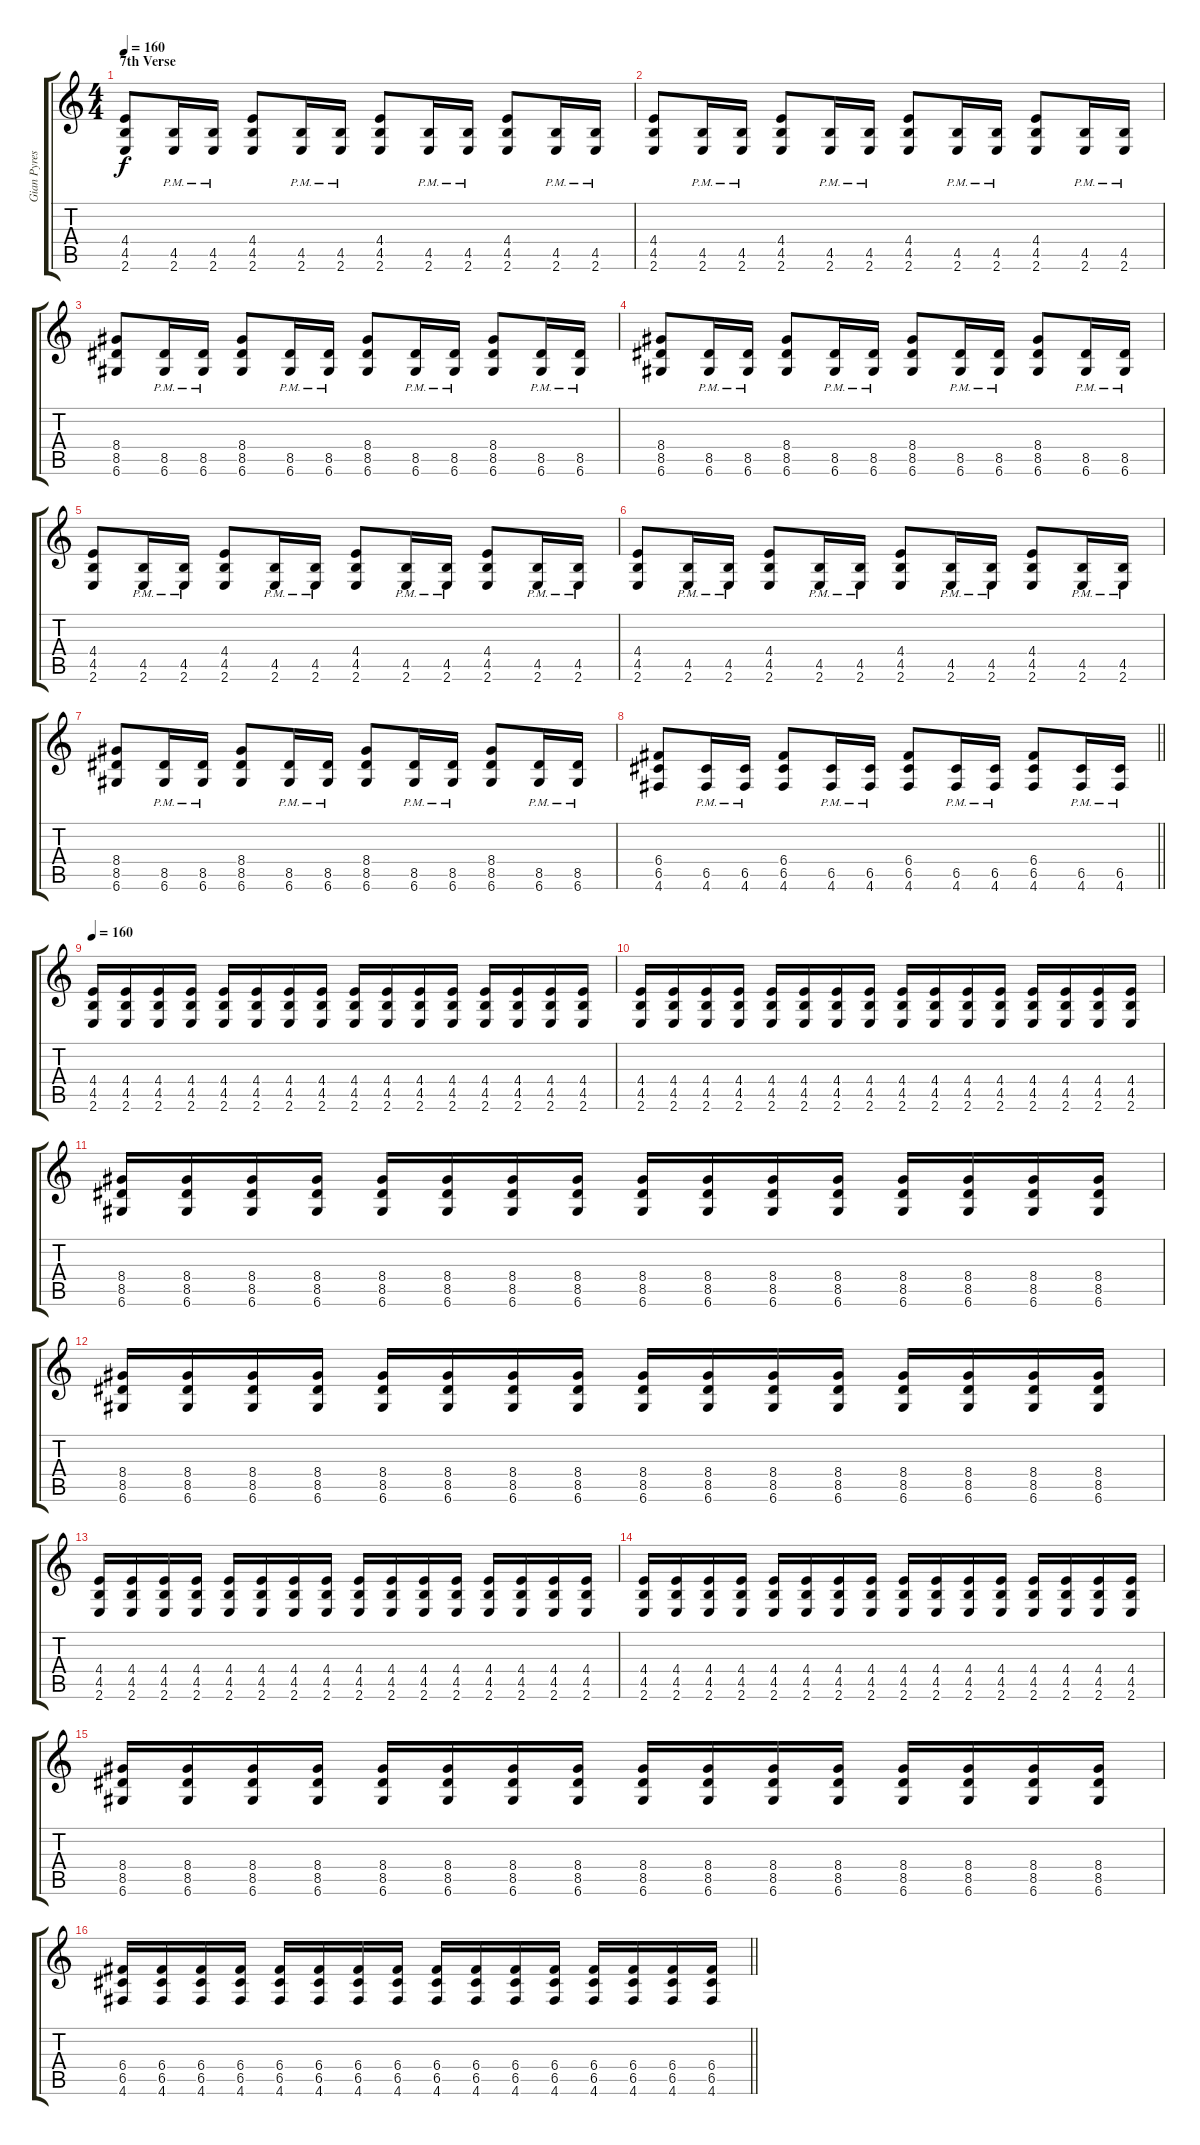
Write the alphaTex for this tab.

\track ("Gian Pyres" "Gian Pyres") {instrument distortionguitar}
\staff {score tabs}
\tuning (D4 A3 F3 C3 G2 D2) {hide}
\ts (4 4)
\section ("" "7th Verse")
\tempo 160
\clef g2
\ks c
(4.4 4.5 2.6).8{dy f} (4.5{pm} 2.6{pm}).16 (4.5{pm} 2.6{pm}).16 (4.4 4.5 2.6).8 (4.5{pm} 2.6{pm}).16 (4.5{pm} 2.6{pm}).16 (4.4 4.5 2.6).8 (4.5{pm} 2.6{pm}).16 (4.5{pm} 2.6{pm}).16 (4.4 4.5 2.6).8 (4.5{pm} 2.6{pm}).16 (4.5{pm} 2.6{pm}).16 |
(4.4 4.5 2.6).8 (4.5{pm} 2.6{pm}).16 (4.5{pm} 2.6{pm}).16 (4.4 4.5 2.6).8 (4.5{pm} 2.6{pm}).16 (4.5{pm} 2.6{pm}).16 (4.4 4.5 2.6).8 (4.5{pm} 2.6{pm}).16 (4.5{pm} 2.6{pm}).16 (4.4 4.5 2.6).8 (4.5{pm} 2.6{pm}).16 (4.5{pm} 2.6{pm}).16 |
(8.4 8.5 6.6).8 (8.5{pm} 6.6{pm}).16 (8.5{pm} 6.6{pm}).16 (8.4 8.5 6.6).8 (8.5{pm} 6.6{pm}).16 (8.5{pm} 6.6{pm}).16 (8.4 8.5 6.6).8 (8.5{pm} 6.6{pm}).16 (8.5{pm} 6.6{pm}).16 (8.4 8.5 6.6).8 (8.5{pm} 6.6{pm}).16 (8.5{pm} 6.6{pm}).16 |
(8.4 8.5 6.6).8 (8.5{pm} 6.6{pm}).16 (8.5{pm} 6.6{pm}).16 (8.4 8.5 6.6).8 (8.5{pm} 6.6{pm}).16 (8.5{pm} 6.6{pm}).16 (8.4 8.5 6.6).8 (8.5{pm} 6.6{pm}).16 (8.5{pm} 6.6{pm}).16 (8.4 8.5 6.6).8 (8.5{pm} 6.6{pm}).16 (8.5{pm} 6.6{pm}).16 |
(4.4 4.5 2.6).8 (4.5{pm} 2.6{pm}).16 (4.5{pm} 2.6{pm}).16 (4.4 4.5 2.6).8 (4.5{pm} 2.6{pm}).16 (4.5{pm} 2.6{pm}).16 (4.4 4.5 2.6).8 (4.5{pm} 2.6{pm}).16 (4.5{pm} 2.6{pm}).16 (4.4 4.5 2.6).8 (4.5{pm} 2.6{pm}).16 (4.5{pm} 2.6{pm}).16 |
(4.4 4.5 2.6).8 (4.5{pm} 2.6{pm}).16 (4.5{pm} 2.6{pm}).16 (4.4 4.5 2.6).8 (4.5{pm} 2.6{pm}).16 (4.5{pm} 2.6{pm}).16 (4.4 4.5 2.6).8 (4.5{pm} 2.6{pm}).16 (4.5{pm} 2.6{pm}).16 (4.4 4.5 2.6).8 (4.5{pm} 2.6{pm}).16 (4.5{pm} 2.6{pm}).16 |
(8.4 8.5 6.6).8 (8.5{pm} 6.6{pm}).16 (8.5{pm} 6.6{pm}).16 (8.4 8.5 6.6).8 (8.5{pm} 6.6{pm}).16 (8.5{pm} 6.6{pm}).16 (8.4 8.5 6.6).8 (8.5{pm} 6.6{pm}).16 (8.5{pm} 6.6{pm}).16 (8.4 8.5 6.6).8 (8.5{pm} 6.6{pm}).16 (8.5{pm} 6.6{pm}).16 |
\barLineRight lightlight
(6.4 6.5 4.6).8 (6.5{pm} 4.6{pm}).16 (6.5{pm} 4.6{pm}).16 (6.4 6.5 4.6).8 (6.5{pm} 4.6{pm}).16 (6.5{pm} 4.6{pm}).16 (6.4 6.5 4.6).8 (6.5{pm} 4.6{pm}).16 (6.5{pm} 4.6{pm}).16 (6.4 6.5 4.6).8 (6.5{pm} 4.6{pm}).16 (6.5{pm} 4.6{pm}).16 |
\tempo 160
(4.4 4.5 2.6).16 (4.4 4.5 2.6).16 (4.4 4.5 2.6).16 (4.4 4.5 2.6).16 (4.4 4.5 2.6).16 (4.4 4.5 2.6).16 (4.4 4.5 2.6).16 (4.4 4.5 2.6).16 (4.4 4.5 2.6).16 (4.4 4.5 2.6).16 (4.4 4.5 2.6).16 (4.4 4.5 2.6).16 (4.4 4.5 2.6).16 (4.4 4.5 2.6).16 (4.4 4.5 2.6).16 (4.4 4.5 2.6).16 |
(4.4 4.5 2.6).16 (4.4 4.5 2.6).16 (4.4 4.5 2.6).16 (4.4 4.5 2.6).16 (4.4 4.5 2.6).16 (4.4 4.5 2.6).16 (4.4 4.5 2.6).16 (4.4 4.5 2.6).16 (4.4 4.5 2.6).16 (4.4 4.5 2.6).16 (4.4 4.5 2.6).16 (4.4 4.5 2.6).16 (4.4 4.5 2.6).16 (4.4 4.5 2.6).16 (4.4 4.5 2.6).16 (4.4 4.5 2.6).16 |
(8.4 8.5 6.6).16 (8.4 8.5 6.6).16 (8.4 8.5 6.6).16 (8.4 8.5 6.6).16 (8.4 8.5 6.6).16 (8.4 8.5 6.6).16 (8.4 8.5 6.6).16 (8.4 8.5 6.6).16 (8.4 8.5 6.6).16 (8.4 8.5 6.6).16 (8.4 8.5 6.6).16 (8.4 8.5 6.6).16 (8.4 8.5 6.6).16 (8.4 8.5 6.6).16 (8.4 8.5 6.6).16 (8.4 8.5 6.6).16 |
(8.4 8.5 6.6).16 (8.4 8.5 6.6).16 (8.4 8.5 6.6).16 (8.4 8.5 6.6).16 (8.4 8.5 6.6).16 (8.4 8.5 6.6).16 (8.4 8.5 6.6).16 (8.4 8.5 6.6).16 (8.4 8.5 6.6).16 (8.4 8.5 6.6).16 (8.4 8.5 6.6).16 (8.4 8.5 6.6).16 (8.4 8.5 6.6).16 (8.4 8.5 6.6).16 (8.4 8.5 6.6).16 (8.4 8.5 6.6).16 |
(4.4 4.5 2.6).16 (4.4 4.5 2.6).16 (4.4 4.5 2.6).16 (4.4 4.5 2.6).16 (4.4 4.5 2.6).16 (4.4 4.5 2.6).16 (4.4 4.5 2.6).16 (4.4 4.5 2.6).16 (4.4 4.5 2.6).16 (4.4 4.5 2.6).16 (4.4 4.5 2.6).16 (4.4 4.5 2.6).16 (4.4 4.5 2.6).16 (4.4 4.5 2.6).16 (4.4 4.5 2.6).16 (4.4 4.5 2.6).16 |
(4.4 4.5 2.6).16 (4.4 4.5 2.6).16 (4.4 4.5 2.6).16 (4.4 4.5 2.6).16 (4.4 4.5 2.6).16 (4.4 4.5 2.6).16 (4.4 4.5 2.6).16 (4.4 4.5 2.6).16 (4.4 4.5 2.6).16 (4.4 4.5 2.6).16 (4.4 4.5 2.6).16 (4.4 4.5 2.6).16 (4.4 4.5 2.6).16 (4.4 4.5 2.6).16 (4.4 4.5 2.6).16 (4.4 4.5 2.6).16 |
(8.4 8.5 6.6).16 (8.4 8.5 6.6).16 (8.4 8.5 6.6).16 (8.4 8.5 6.6).16 (8.4 8.5 6.6).16 (8.4 8.5 6.6).16 (8.4 8.5 6.6).16 (8.4 8.5 6.6).16 (8.4 8.5 6.6).16 (8.4 8.5 6.6).16 (8.4 8.5 6.6).16 (8.4 8.5 6.6).16 (8.4 8.5 6.6).16 (8.4 8.5 6.6).16 (8.4 8.5 6.6).16 (8.4 8.5 6.6).16 |
\barLineRight lightlight
(6.4 6.5 4.6).16 (6.4 6.5 4.6).16 (6.4 6.5 4.6).16 (6.4 6.5 4.6).16 (6.4 6.5 4.6).16 (6.4 6.5 4.6).16 (6.4 6.5 4.6).16 (6.4 6.5 4.6).16 (6.4 6.5 4.6).16 (6.4 6.5 4.6).16 (6.4 6.5 4.6).16 (6.4 6.5 4.6).16 (6.4 6.5 4.6).16 (6.4 6.5 4.6).16 (6.4 6.5 4.6).16 (6.4 6.5 4.6).16
